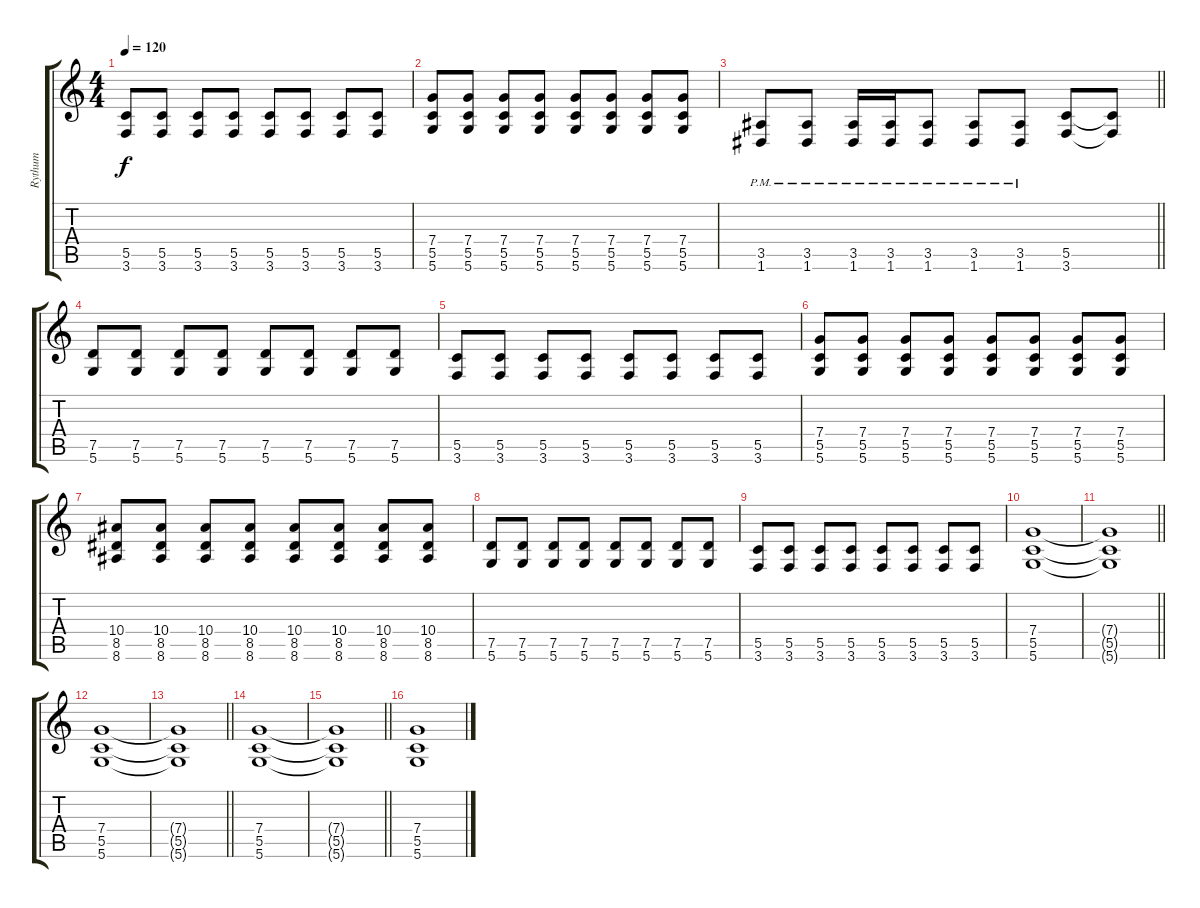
\track ("Rythum" "Rythum") {instrument distortionguitar}
\staff {score tabs}
\tuning (D4 A3 F3 C3 G2 D2) {hide}
\ts (4 4)
\tempo 120
\clef g2
\ks c
(5.5 3.6).8{dy f} (5.5 3.6).8 (5.5 3.6).8 (5.5 3.6).8 (5.5 3.6).8 (5.5 3.6).8 (5.5 3.6).8 (5.5 3.6).8 |
(7.4 5.5 5.6).8 (7.4 5.5 5.6).8 (7.4 5.5 5.6).8 (7.4 5.5 5.6).8 (7.4 5.5 5.6).8 (7.4 5.5 5.6).8 (7.4 5.5 5.6).8 (7.4 5.5 5.6).8 |
\barLineRight lightlight
(3.5{pm} 1.6{pm}).8 (3.5{pm} 1.6{pm}).8 (3.5{pm} 1.6{pm}).16 (3.5{pm} 1.6{pm}).16 (3.5{pm} 1.6{pm}).8 (3.5{pm} 1.6{pm}).8 (3.5{pm} 1.6{pm}).8 (5.5 3.6).8 (5.5{t} 3.6{t}).8 |
(7.5 5.6).8 (7.5 5.6).8 (7.5 5.6).8 (7.5 5.6).8 (7.5 5.6).8 (7.5 5.6).8 (7.5 5.6).8 (7.5 5.6).8 |
(5.5 3.6).8 (5.5 3.6).8 (5.5 3.6).8 (5.5 3.6).8 (5.5 3.6).8 (5.5 3.6).8 (5.5 3.6).8 (5.5 3.6).8 |
(7.4 5.5 5.6).8 (7.4 5.5 5.6).8 (7.4 5.5 5.6).8 (7.4 5.5 5.6).8 (7.4 5.5 5.6).8 (7.4 5.5 5.6).8 (7.4 5.5 5.6).8 (7.4 5.5 5.6).8 |
(10.4 8.5 8.6).8 (10.4 8.5 8.6).8 (10.4 8.5 8.6).8 (10.4 8.5 8.6).8 (10.4 8.5 8.6).8 (10.4 8.5 8.6).8 (10.4 8.5 8.6).8 (10.4 8.5 8.6).8 |
(7.5 5.6).8 (7.5 5.6).8 (7.5 5.6).8 (7.5 5.6).8 (7.5 5.6).8 (7.5 5.6).8 (7.5 5.6).8 (7.5 5.6).8 |
(5.5 3.6).8 (5.5 3.6).8 (5.5 3.6).8 (5.5 3.6).8 (5.5 3.6).8 (5.5 3.6).8 (5.5 3.6).8 (5.5 3.6).8 |
(7.4 5.5 5.6).1 |
\barLineRight lightlight
(7.4{t} 5.5{t} 5.6{t}).1 |
(7.4 5.5 5.6).1 |
\barLineRight lightlight
(7.4{t} 5.5{t} 5.6{t}).1 |
(7.4 5.5 5.6).1 |
\barLineRight lightlight
(7.4{t} 5.5{t} 5.6{t}).1 |
(7.4 5.5 5.6).1
